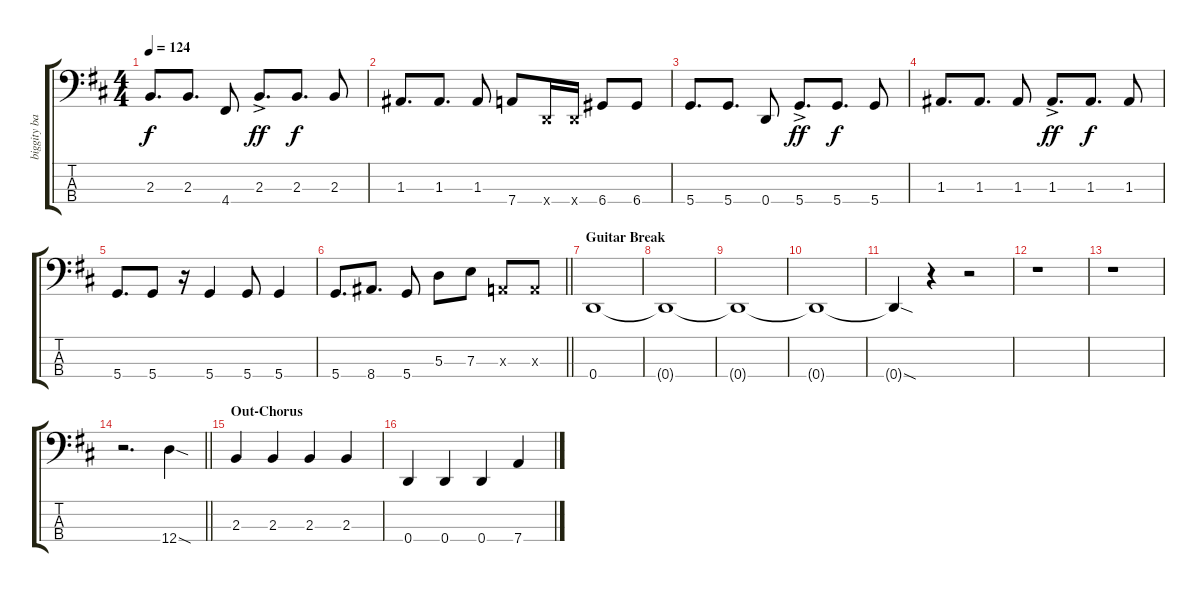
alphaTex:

\track ("biggity bass" "biggity ba") {instrument electricbasspick}
\staff {score tabs}
\tuning (G2 D2 A1 D1) {hide}
\ts (4 4)
\tempo 124
\clef f4
\ks d
2.3.8{d dy f} 2.3.8{d} 4.4.8 2.3{ac}.8{d dy ff} 2.3.8{d dy f} 2.3.8 |
1.3.8{d} 1.3.8{d} 1.3.8 7.4.8 0.4{x}.16 0.4{x}.16 6.4.8 6.4.8 |
5.4.8{d} 5.4.8{d} 0.4.8 5.4{ac}.8{d dy ff} 5.4.8{d dy f} 5.4.8 |
1.3.8{d} 1.3.8{d} 1.3.8 1.3{ac}.8{d dy ff} 1.3.8{d dy f} 1.3.8 |
5.4.8{d} 5.4.8 r.16 5.4.4 5.4.8 5.4.4 |
\barLineRight lightlight
5.4.8{d} 8.4.8{d} 5.4.8 5.3.8 7.3.8 0.3{x}.8 0.3{x}.8 |
\section ("" "Guitar Break")
0.4.1 |
0.4{t}.1 |
0.4{t}.1 |
0.4{t}.1 |
0.4{sod t}.4 r.4 r.2 |
r.1 |
r.1 |
\barLineRight lightlight
r.2{d} 12.4{sod}.4 |
\section ("" "Out-Chorus")
2.3.4 2.3.4 2.3.4 2.3.4 |
0.4.4 0.4.4 0.4.4 7.4.4
